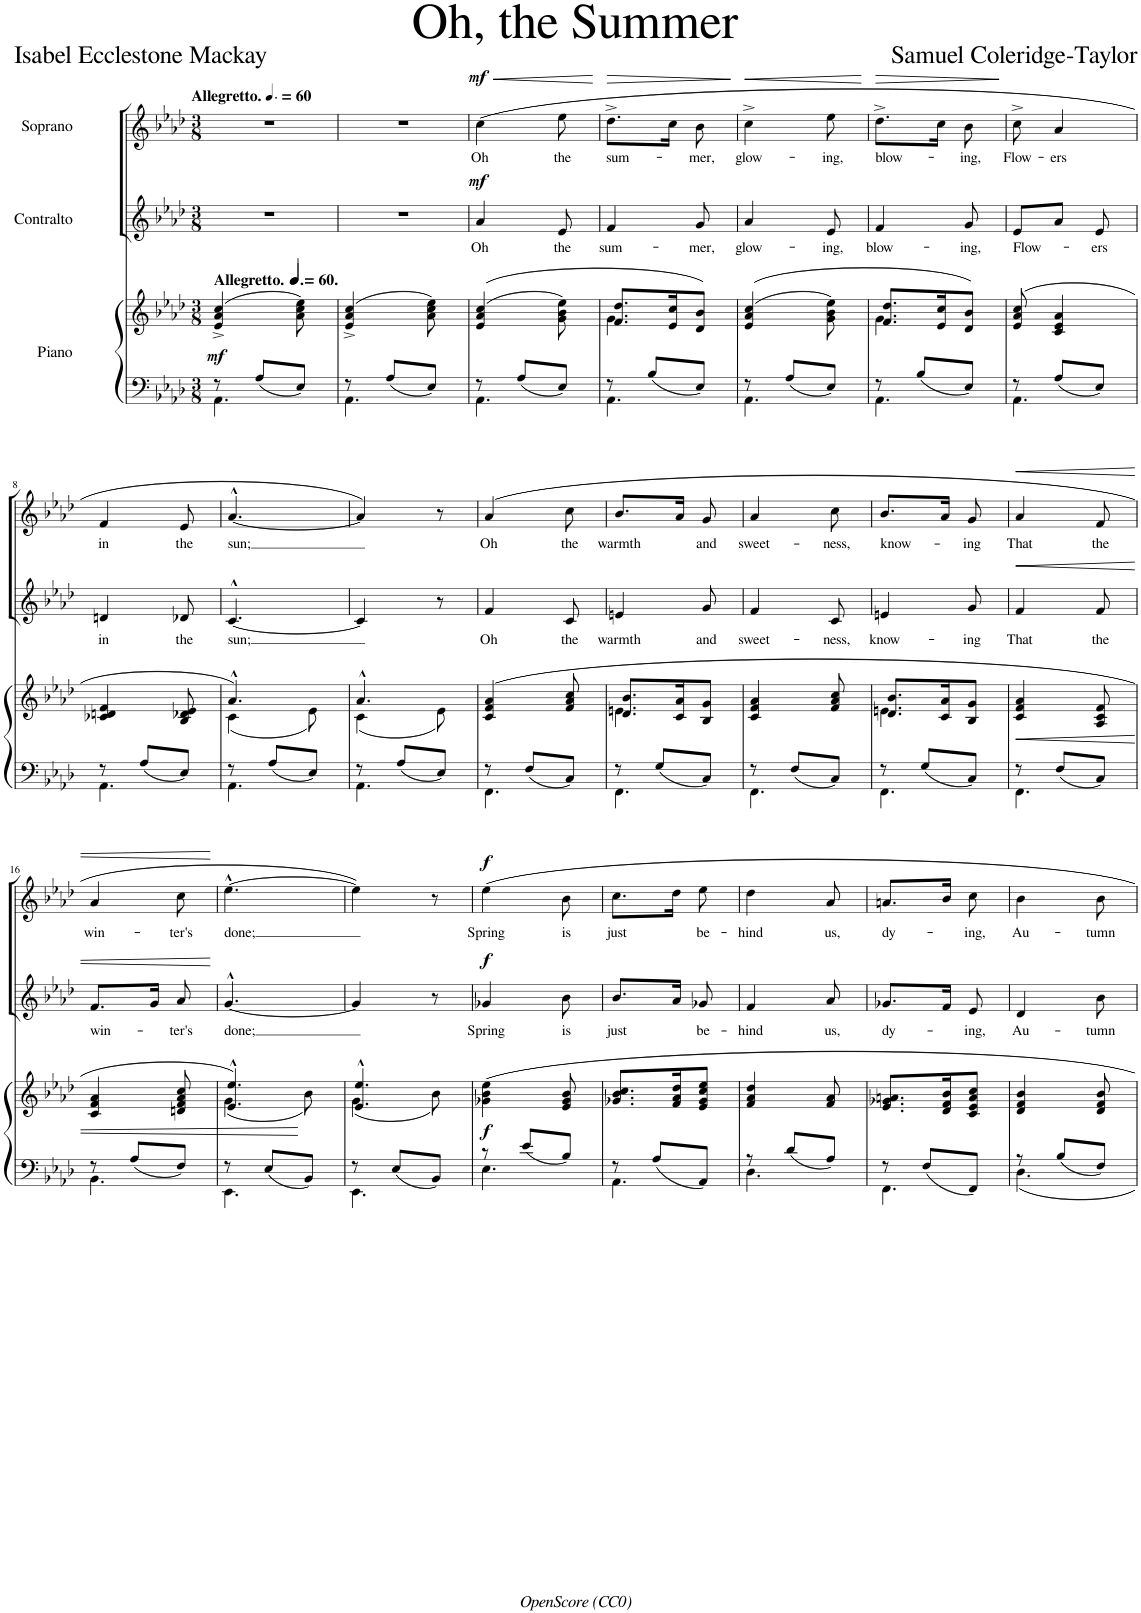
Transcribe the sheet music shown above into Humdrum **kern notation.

**kern	**kern	**dynam	**kern	**text	**dynam	**kern	**text	**dynam
*part3	*part3	*part3	*part2	*part2	*part2	*part1	*part1	*part1
*staff4	*staff3	*staff3/4	*staff2	*staff2	*staff2	*staff1	*staff1	*staff1
*I"Piano	*	*	*I"Contralto	*	*	*I"Soprano	*	*
*I'Pno	*	*	*	*	*	*	*	*
*clefF4	*clefG2	*	*clefG2	*	*	*clefG2	*	*
*	*	*	*Trd4c7	*	*	*	*	*
*k[b-e-a-d-]	*k[b-e-a-d-]	*	*k[b-e-a-d-]	*	*	*k[b-e-a-d-]	*	*
*M3/8	*M3/8	*	*M3/8	*	*	*M3/8	*	*
*MM90	*MM90	*	*MM90	*	*	*MM90	*	*
=1	=1	=1	=1	=1	=1	=1	=1	=1
*^	*	*	*	*	*	*	*	*
!	!	!	!	!	!	!	!LO:TX:a:B:t=Allegretto.	!	!
!	!	!LO:TX:a:B:t=Allegretto.    .= 60.	!	!	!	!	!	!	!
!	!	!	!LO:DY:b	!	!	!	!	!	!
8r	4.AA-\	(4e-/^ 4a-/^ 4cc/^	mf	4.r	.	.	4.r	.	.
8A-/L	.	.	.	.	.	.	.	.	.
8E-/J	.	8a-\ 8cc\ 8ee-\)	.	.	.	.	.	.	.
=2	=2	=2	=2	=2	=2	=2	=2	=2	=2
8r	4.AA-\	(4e-/^ 4a-/^ 4cc/^	.	4.r	.	.	4.r	.	.
8A-/L	.	.	.	.	.	.	.	.	.
8E-/J	.	8a-\ 8cc\ 8ee-\)	.	.	.	.	.	.	.
=3	=3	=3	=3	=3	=3	=3	=3	=3	=3
!	!	!	!	!	!LO:LY:b	!LO:DY:a	!	!LO:LY:b	!LO:HP:b
!	!	!	!	!	!	!	!	!	!LO:DY:n=1:a
8r	4.AA-\	((4e-/ 4a-/ 4cc/	.	4a-/	Oh	mf	(4cc\	Oh	< mf
8A-/L	.	.	.	.	.	.	.	.	.
!	!	!	!	!	!LO:LY:b	!	!	!LO:LY:b	!
8E-/J	.	8g\ 8b-\ 8ee-\)	.	8e-/	the	.	8ee-\	the	.
*v	*v	*	*	*	*	*	*	*	*
.	.	.	.	.	.	.	.	[
=4	=4	=4	=4	=4	=4	=4	=4	=4
*^	*^	*	*	*	*	*	*	*
!	!	!	!	!	!	!LO:LY:b	!	!	!LO:LY:b	!LO:HP:b
8r	4.AA-\	8.f/ 8.dd-/L	4.g\	.	4f/	sum-	.	8.dd-^\L	sum-	>
8B-/L	.	.	.	.	.	.	.	.	.	.
.	.	16e-/ 16cc/K	.	.	.	.	.	16cc\Jk	.	.
!	!	!	!	!	!	!LO:LY:b	!	!	!LO:LY:b	!
8E-/J	.	8d-/ 8b-/J)	.	.	8g/	-mer,	.	8b-\	-mer,	.
*v	*v	*	*	*	*	*	*	*	*	*
*	*v	*v	*	*	*	*	*	*	*
.	.	.	.	.	.	.	.	]
=5	=5	=5	=5	=5	=5	=5	=5	=5
*^	*	*	*	*	*	*	*	*
!	!	!	!	!	!LO:LY:b	!	!	!LO:LY:b	!LO:HP:b
8r	4.AA-\	((4e-/ 4a-/ 4cc/	.	4a-/	glow-	.	4cc^\	glow-	<
8A-/L	.	.	.	.	.	.	.	.	.
!	!	!	!	!	!LO:LY:b	!	!	!LO:LY:b	!
8E-/J	.	8g\ 8b-\ 8ee-\)	.	8e-/	-ing,	.	8ee-\	-ing,	.
*v	*v	*	*	*	*	*	*	*	*
.	.	.	.	.	.	.	.	[
=6	=6	=6	=6	=6	=6	=6	=6	=6
*^	*^	*	*	*	*	*	*	*
!	!	!	!	!	!	!LO:LY:b	!	!	!LO:LY:b	!LO:HP:b
8r	4.AA-\	8.f/ 8.dd-/L	4.g\	.	4f/	blow-	.	8.dd-^\L	blow-	>
8B-/L	.	.	.	.	.	.	.	.	.	.
.	.	16e-/ 16cc/K	.	.	.	.	.	16cc\Jk	.	.
!	!	!	!	!	!	!LO:LY:b	!	!	!LO:LY:b	!
8E-/J	.	8d-/ 8b-/J)	.	.	8g/	-ing,	.	8b-\	-ing,	.
*v	*v	*	*	*	*	*	*	*	*	*
*	*v	*v	*	*	*	*	*	*	*
.	.	.	.	.	.	.	.	]
=7	=7	=7	=7	=7	=7	=7	=7	=7
*^	*	*	*	*	*	*	*	*
!	!	!	!	!	!LO:LY:b	!	!	!LO:LY:b	!
8r	4.AA-\	(>8e-/ 8a-/ 8cc/	.	8e-/L	Flow-	.	8cc^\	Flow-	.
!	!	!	!	!	!	!	!	!LO:LY:b	!
8A-/L	.	4c/ 4e-/ 4a-/	.	8a-/J	.	.	4a-/	-ers	.
!	!	!	!	!	!LO:LY:b	!	!	!	!
8E-/J	.	.	.	8e-/	-ers	.	.	.	.
!!LO:LB:g=z
=8	=8	=8	=8	=8	=8	=8	=8	=8	=8
!	!	!	!	!	!LO:LY:b	!	!	!LO:LY:b	!
8r	4.AA-\	4c-X/ 4dn/ 4f/	.	4dn/	in	.	4f/	in	.
8A-/L	.	.	.	.	.	.	.	.	.
!	!	!	!	!	!LO:LY:b	!	!	!LO:LY:b	!
8E-/J	.	8B-/ 8d-X/ 8e-/	.	8d-X/	the	.	8e-/	the	.
=9	=9	=9	=9	=9	=9	=9	=9	=9	=9
*	*	*^	*	*	*	*	*	*	*
!	!	!	!	!	!	!LO:LY:b	!	!	!LO:LY:b	!
8r	4.AA-\	4.a-^^/)	(4c\	.	[4.c^^/	sun;	.	[4.a-^^/	sun;	.
8A-/L	.	.	.	.	.	.	.	.	.	.
8E-/J	.	.	8e-\)	.	.	.	.	.	.	.
=10	=10	=10	=10	=10	=10	=10	=10	=10	=10	=10
8r	4.AA-\	4.a-^^/	(4c\	.	4c/]	.	.	4a-/])	.	.
8A-/L	.	.	.	.	.	.	.	.	.	.
8E-/J	.	.	8e-\)	.	8r	.	.	8r	.	.
=11	=11	=11	=11	=11	=11	=11	=11	=11	=11	=11
!	!	!	!	!	!	!LO:LY:b	!	!	!LO:LY:b	!
*	*	*v	*v	*	*	*	*	*	*	*
8r	4.FF\	(4c/ 4f/ 4a-/	.	4f/	Oh	.	(4a-/	Oh	.
8F/L	.	.	.	.	.	.	.	.	.
!	!	!	!	!	!LO:LY:b	!	!	!LO:LY:b	!
8C/J	.	8f/ 8a-/ 8cc/	.	8c/	the	.	8cc\	the	.
=12	=12	=12	=12	=12	=12	=12	=12	=12	=12
*	*	*^	*	*	*	*	*	*	*
!	!	!	!	!	!	!LO:LY:b	!	!	!LO:LY:b	!
8r	4.FF\	8.d-/ 8.b-/L	4.en\	.	4en/	warmth	.	8.b-/L	warmth	.
8G/L	.	.	.	.	.	.	.	.	.	.
.	.	16c/ 16a-/K	.	.	.	.	.	16a-/Jk	.	.
!	!	!	!	!	!	!LO:LY:b	!	!	!LO:LY:b	!
8C/J	.	8B-/ 8g/J	.	.	8g/	and	.	8g/	and	.
*	*	*v	*v	*	*	*	*	*	*	*
=13	=13	=13	=13	=13	=13	=13	=13	=13	=13
!	!	!	!	!	!LO:LY:b	!	!	!LO:LY:b	!
8r	4.FF\	4c/ 4f/ 4a-/	.	4f/	sweet-	.	4a-/	sweet-	.
8F/L	.	.	.	.	.	.	.	.	.
!	!	!	!	!	!LO:LY:b	!	!	!LO:LY:b	!
8C/J	.	8f/ 8a-/ 8cc/	.	8c/	-ness,	.	8cc\	-ness,	.
=14	=14	=14	=14	=14	=14	=14	=14	=14	=14
*	*	*^	*	*	*	*	*	*	*
!	!	!	!	!	!	!LO:LY:b	!	!	!LO:LY:b	!
8r	4.FF\	8.d-/ 8.b-/L	4.en\	.	4en/	know-	.	8.b-/L	know-	.
8G/L	.	.	.	.	.	.	.	.	.	.
.	.	16c/ 16a-/K	.	.	.	.	.	16a-/Jk	.	.
!	!	!	!	!	!	!LO:LY:b	!	!	!LO:LY:b	!
8C/J	.	8B-/ 8g/J	.	.	8g/	-ing	.	8g/	-ing	.
*	*	*v	*v	*	*	*	*	*	*	*
=15	=15	=15	=15	=15	=15	=15	=15	=15	=15
!	!	!	!LO:HP:b	!	!LO:LY:b	!LO:HP:b	!	!LO:LY:b	!LO:HP:b
8r	4.FF\	4c/ 4f/ 4a-/	<	4f/	That	<	4a-/	That	<
8F/L	.	.	.	.	.	.	.	.	.
!	!	!	!	!	!LO:LY:b	!	!	!LO:LY:b	!
8C/J	.	8A-/ 8c/ 8f/	.	8f/	the	.	8f/	the	.
!!LO:LB:g=z
=16	=16	=16	=16	=16	=16	=16	=16	=16	=16
!	!	!	!	!	!LO:LY:b	!	!	!LO:LY:b	!
8r	4.BB-\	4c/ 4f/ 4a-/	.	8.f/L	win-	.	4a-/	win-	.
8A-/L	.	.	.	.	.	.	.	.	.
.	.	.	.	16g/Jk	.	.	.	.	.
!	!	!	!	!	!LO:LY:b	!	!	!LO:LY:b	!
8F/J	.	8dn/ 8f/ 8a-/ 8cc/	.	8a-/	-ter's	.	8cc\	-ter's	.
*v	*v	*	*	*	*	*	*	*	*
.	.	.	.	.	[	.	.	[
=17	=17	=17	=17	=17	=17	=17	=17	=17
*^	*^	*	*	*	*	*	*	*
!	!	!	!	!	!	!LO:LY:b	!	!	!LO:LY:b	!
8r	4.EE-\	4.e-/^^ 4.ee-/^^)	(4g\	.	[4.g^^/	done;	.	[4.ee-^^\	done;	.
8E-/L	.	.	.	.	.	.	.	.	.	.
8BB-/J	.	.	8b-\)	[	.	.	.	.	.	.
=18	=18	=18	=18	=18	=18	=18	=18	=18	=18	=18
8r	4.EE-\	4.e-/^^ 4.ee-/^^	(4g\	.	4g/]	.	.	4ee-\])	.	.
8E-/L	.	.	.	.	.	.	.	.	.	.
8BB-/J	.	.	8b-\)	.	8r	.	.	8r	.	.
=19	=19	=19	=19	=19	=19	=19	=19	=19	=19	=19
!	!	!	!	!LO:DY:b	!	!LO:LY:b	!LO:DY:a	!	!LO:LY:b	!LO:DY:a
*	*	*v	*v	*	*	*	*	*	*	*
8r	4.E-\	4g-X\ 4b-\ 4ee-\	f	4g-X/	Spring	f	4ee-\	Spring	f
8e-/L	.	.	.	.	.	.	.	.	.
!	!	!	!	!	!LO:LY:b	!	!	!LO:LY:b	!
8B-/J	.	8e-/ 8g-/ 8b-/	.	8b-\	is	.	8b-\	is	.
=20	=20	=20	=20	=20	=20	=20	=20	=20	=20
!	!	!	!	!	!LO:LY:b	!	!	!LO:LY:b	!
8r	4.AA-\	8.g-X/ 8.b-/ 8.cc/L	.	8.b-/L	just	.	8.cc\L	just	.
8A-/L	.	.	.	.	.	.	.	.	.
.	.	16f/ 16a-/ 16dd-/K	.	16a-/Jk	.	.	16dd-\Jk	.	.
!	!	!	!	!	!LO:LY:b	!	!	!LO:LY:b	!
8AA-/J	.	8e-/ 8g-/ 8cc/ 8ee-/J	.	8g-X/	be-	.	8ee-\	be-	.
=21	=21	=21	=21	=21	=21	=21	=21	=21	=21
!	!	!	!	!	!LO:LY:b	!	!	!LO:LY:b	!
8r	4.D-\	4f/ 4a-/ 4dd-/	.	4f/	-hind	.	4dd-\	-hind	.
8d-/L	.	.	.	.	.	.	.	.	.
!	!	!	!	!	!LO:LY:b	!	!	!LO:LY:b	!
8A-/J	.	8f/ 8a-/	.	8a-/	us,	.	8a-/	us,	.
=22	=22	=22	=22	=22	=22	=22	=22	=22	=22
!	!	!	!	!	!LO:LY:b	!	!	!LO:LY:b	!
8r	4.FF\	8.e-/ 8.g-X/ 8.an/L	.	8.g-X/L	dy-	.	8.an/L	dy-	.
8F/L	.	.	.	.	.	.	.	.	.
.	.	16d-/ 16f/ 16b-/K	.	16f/Jk	.	.	16b-/Jk	.	.
!	!	!	!	!	!LO:LY:b	!	!	!LO:LY:b	!
8FF/J	.	8c/ 8e-/ 8a/ 8cc/J	.	8e-/	-ing,	.	8cc\	-ing,	.
=23	=23	=23	=23	=23	=23	=23	=23	=23	=23
!	!	!	!	!	!LO:LY:b	!	!	!LO:LY:b	!
8r	4.D-\	4d-/ 4f/ 4b-/	.	4d-/	Au-	.	4b-\	Au-	.
8B-/L	.	.	.	.	.	.	.	.	.
!	!	!	!	!	!LO:LY:b	!	!	!LO:LY:b	!
8F/J	.	8d-/ 8f/ 8b-/	.	8b-\	-tumn	.	8b-\	-tumn	.
*v	*v	*	*	*	*	*	*	*	*
=	=	=	=	=	=	=	=	=
*-	*-	*-	*-	*-	*-	*-	*-	*-
